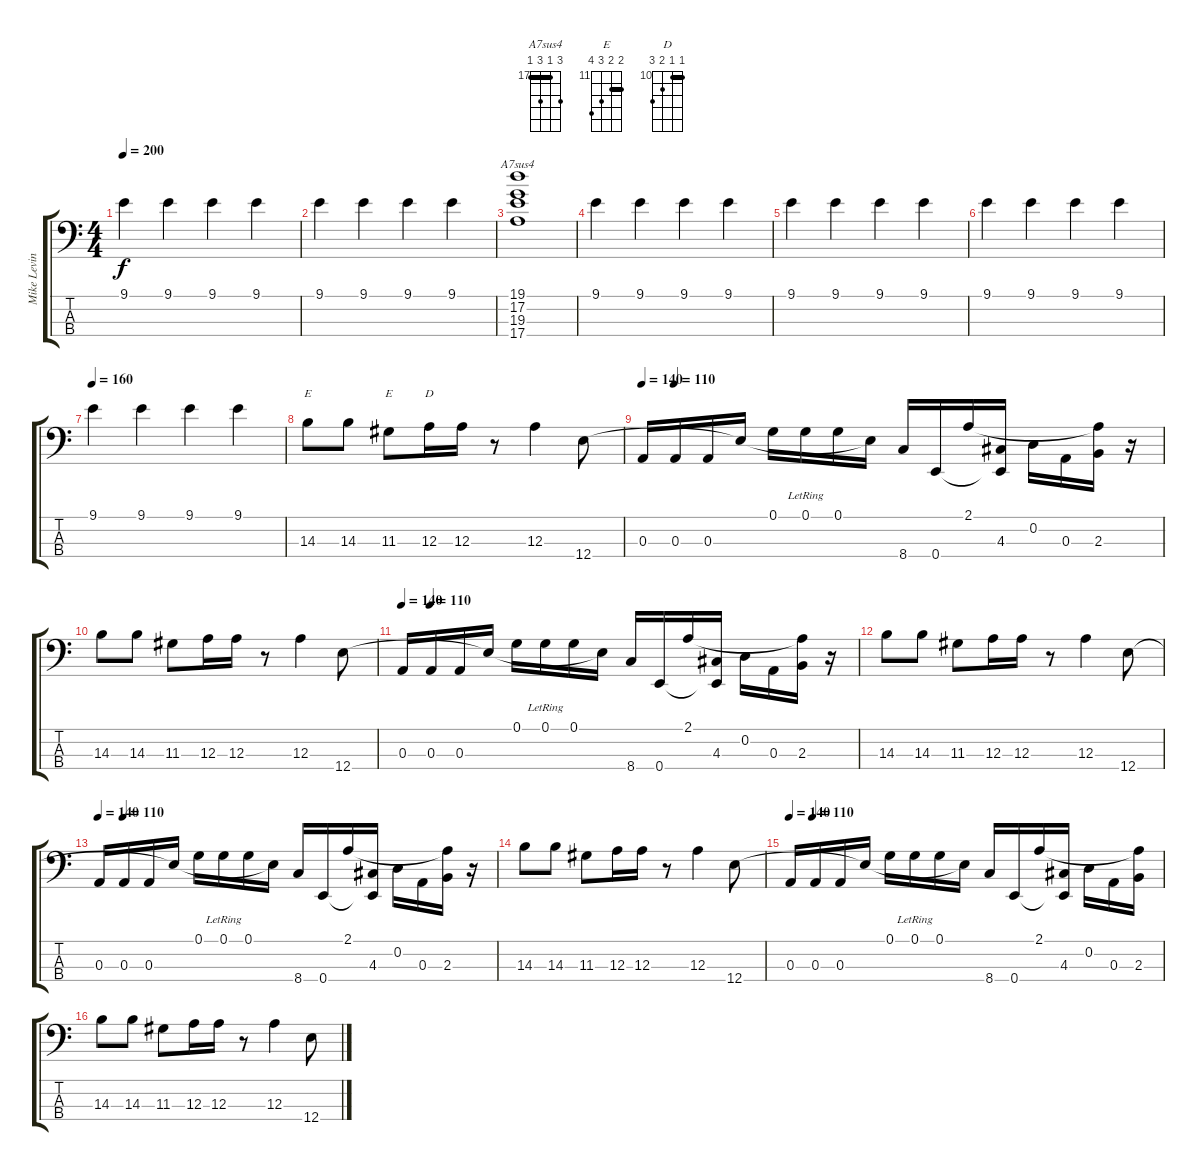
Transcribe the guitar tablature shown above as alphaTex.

\track ("Mike Levine" "Mike Levin") {instrument electricbasspick}
\staff {score tabs}
\tuning (G2 D2 A1 E1) {hide}
\chord ("A7sus4" 19 17 19 17) {firstfret 17 barre 17}
\chord ("E" x x 13 14) {firstfret 13}
\chord ("E" 12 12 13 14) {firstfret 11 barre 12}
\chord ("D" 10 10 11 12) {firstfret 10 barre 10}
\ts (4 4)
\tempo 200
\clef f4
\ks c
9.1.4{dy f} 9.1.4 9.1.4 9.1.4 |
9.1.4 9.1.4 9.1.4 9.1.4 |
(19.1 17.2 19.3 17.4).1{ch "A7sus4"} |
9.1.4 9.1.4 9.1.4 9.1.4 |
9.1.4 9.1.4 9.1.4 9.1.4 |
9.1.4 9.1.4 9.1.4 9.1.4 |
\tempo 160
9.1.4 9.1.4 9.1.4 9.1.4 |
14.3.8{ch "E"} 14.3.8 11.3.8{ch "E"} 12.3.16{ch "D"} 12.3.16 r.8 12.3.4 12.4.8 |
\tempo 140
\tempo (110 0.0625)
0.3.16 0.3.16 0.3.16 12.4{t}.16 0.1.16 0.1{lr}.16 0.1.16 12.4{t}.16 8.4.16 0.4.16 2.1.16 (4.3 0.4{t}).16 0.2.16 0.3.16 (2.1{t} 2.3).16 r.16 |
14.3.8 14.3.8 11.3.8 12.3.16 12.3.16 r.8 12.3.4 12.4.8 |
\tempo 140
\tempo (110 0.0625)
0.3.16 0.3.16 0.3.16 12.4{t}.16 0.1.16 0.1{lr}.16 0.1.16 12.4{t}.16 8.4.16 0.4.16 2.1.16 (4.3 0.4{t}).16 0.2.16 0.3.16 (2.1{t} 2.3).16 r.16 |
14.3.8 14.3.8 11.3.8 12.3.16 12.3.16 r.8 12.3.4 12.4.8 |
\tempo 140
\tempo (110 0.0625)
0.3.16 0.3.16 0.3.16 12.4{t}.16 0.1.16 0.1{lr}.16 0.1.16 12.4{t}.16 8.4.16 0.4.16 2.1.16 (4.3 0.4{t}).16 0.2.16 0.3.16 (2.1{t} 2.3).16 r.16 |
14.3.8 14.3.8 11.3.8 12.3.16 12.3.16 r.8 12.3.4 12.4.8 |
\tempo 140
\tempo (110 0.0625)
0.3.16 0.3.16 0.3.16 12.4{t}.16 0.1.16 0.1{lr}.16 0.1.16 12.4{t}.16 8.4.16 0.4.16 2.1.16 (4.3 0.4{t}).16 0.2.16 0.3.16 (2.1{t} 2.3).16 |
14.3.8 14.3.8 11.3.8 12.3.16 12.3.16 r.8 12.3.4 12.4.8
